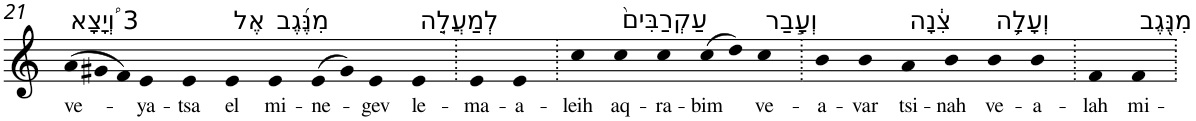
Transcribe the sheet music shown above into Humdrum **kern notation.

**kern	**text
*part1	*part1
*staff1	*staff1
*I"Piano	*
*I'Pno	*
!!LO:PB:g=z
*clefG2	*
*k[]	*
*Xtuplet	*
=21	=21
!LO:TX:a:t=3 וְ֠יָצָא	!
!	!LO:LY:b
(>12a	ve-
12g#X	.
12f)	.
!	!LO:LY:b
4e	-ya-
!	!LO:LY:b
4e	-tsa
!LO:TX:a:t=אֶל	!
!	!LO:LY:b
4e	el
!LO:TX:a:t=מִנֶּ֜גֶב	!
!	!LO:LY:b
4e	mi-
!	!LO:LY:b
(>8e	-ne-
8g#)	.
!	!LO:LY:b
4e	-gev
!LO:TX:a:t=לְמַעֲלֵ֤ה	!
!	!LO:LY:b
4e	le-
=22.	=22.
!	!LO:LY:b
4e	-ma-
!	!LO:LY:b
4e	-a-
=23.	=23.
!	!LO:LY:b
4cc	-leih
!LO:TX:a:t=עַקְרַבִּים֙	!
!	!LO:LY:b
4cc	aq-
!	!LO:LY:b
4cc	-ra-
!	!LO:LY:b
(>8cc	-bim
8dd)	.
!LO:TX:a:t=וְעָ֣בַר	!
!	!LO:LY:b
4cc	ve-
=24.	=24.
!	!LO:LY:b
4b	-a-
!	!LO:LY:b
4b	-var
!LO:TX:a:t=צִ֔נָה	!
!	!LO:LY:b
4a	tsi-
!	!LO:LY:b
4b	-nah
!LO:TX:a:t=וְעָלָ֥ה	!
!	!LO:LY:b
4b	ve-
!	!LO:LY:b
4b	-a-
=25.	=25.
!	!LO:LY:b
4f	-lah
!LO:TX:a:t=מִנֶּ֖גֶב	!
!	!LO:LY:b
4f	mi-
=.	=.
*-	*-
